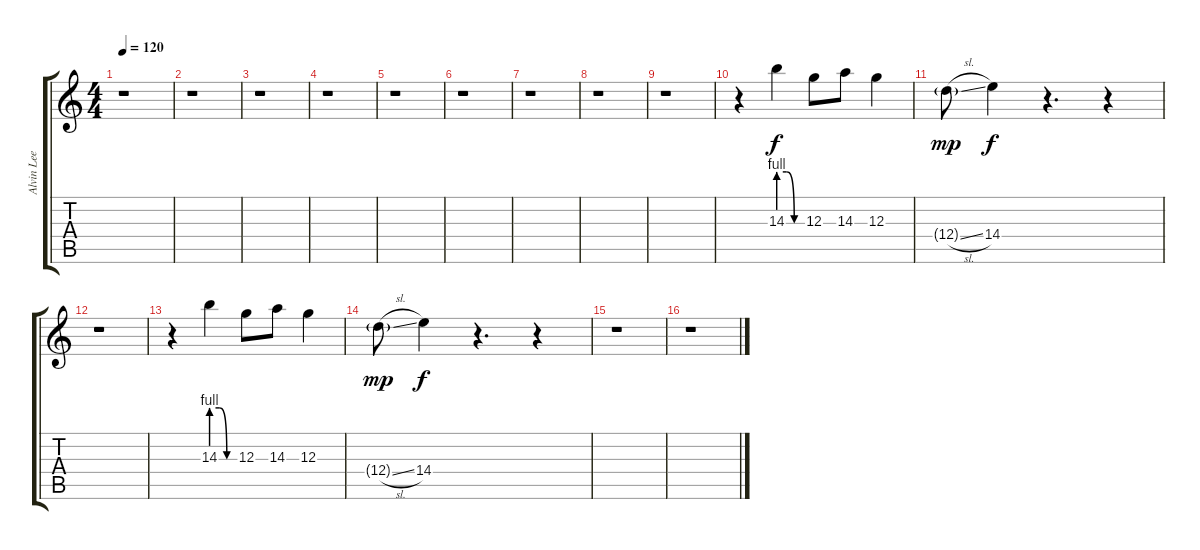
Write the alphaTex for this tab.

\track ("Alvin Lee (solo)" "Alvin Lee ") {instrument overdrivenguitar}
\staff {score tabs}
\tuning (E4 B3 G3 D3 A2 E2) {hide}
\ts (4 4)
\tempo 120
\clef g2
\ks c
r.1{dy f} |
r.1 |
r.1 |
r.1 |
r.1 |
r.1 |
r.1 |
r.1 |
r.1 |
r.4 14.3{be (custom 0 4 20 4 40 0 60 0)}.4 12.3.8 14.3.8 12.3.4 |
12.4{sl g}.8{dy mp} 14.4.4{dy f} r.4{d} r.4 |
r.1 |
r.4 14.3{be (custom 0 4 20 4 40 0 60 0)}.4 12.3.8 14.3.8 12.3.4 |
12.4{sl g}.8{dy mp} 14.4.4{dy f} r.4{d} r.4 |
r.1 |
r.1
